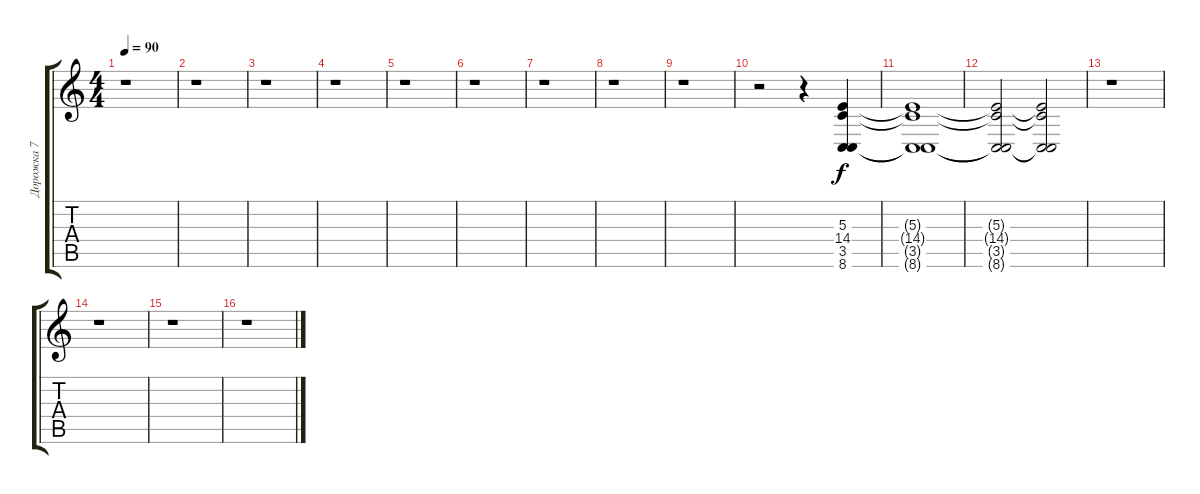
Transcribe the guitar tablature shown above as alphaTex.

\track ("Дорожка 7" "Дорожка 7") {instrument reversecymbal}
\staff {score tabs}
\tuning (E4 B3 G3 D3 A2 E2) {hide}
\ts (4 4)
\tempo 90
\clef g2
\ks c
r.1{dy f instrument reversecymbal} |
r.1 |
r.1 |
r.1 |
r.1 |
r.1 |
r.1 |
r.1 |
r.1 |
r.2 r.4 (5.3 14.4 3.5 8.6).4 |
(5.3{t} 14.4{t} 3.5{t} 8.6{t}).1 |
(5.3{t} 14.4{t} 3.5{t} 8.6{t}).2 (5.3{t} 14.4{t} 3.5{t} 8.6{t}).2 |
r.1 |
r.1 |
r.1 |
r.1
